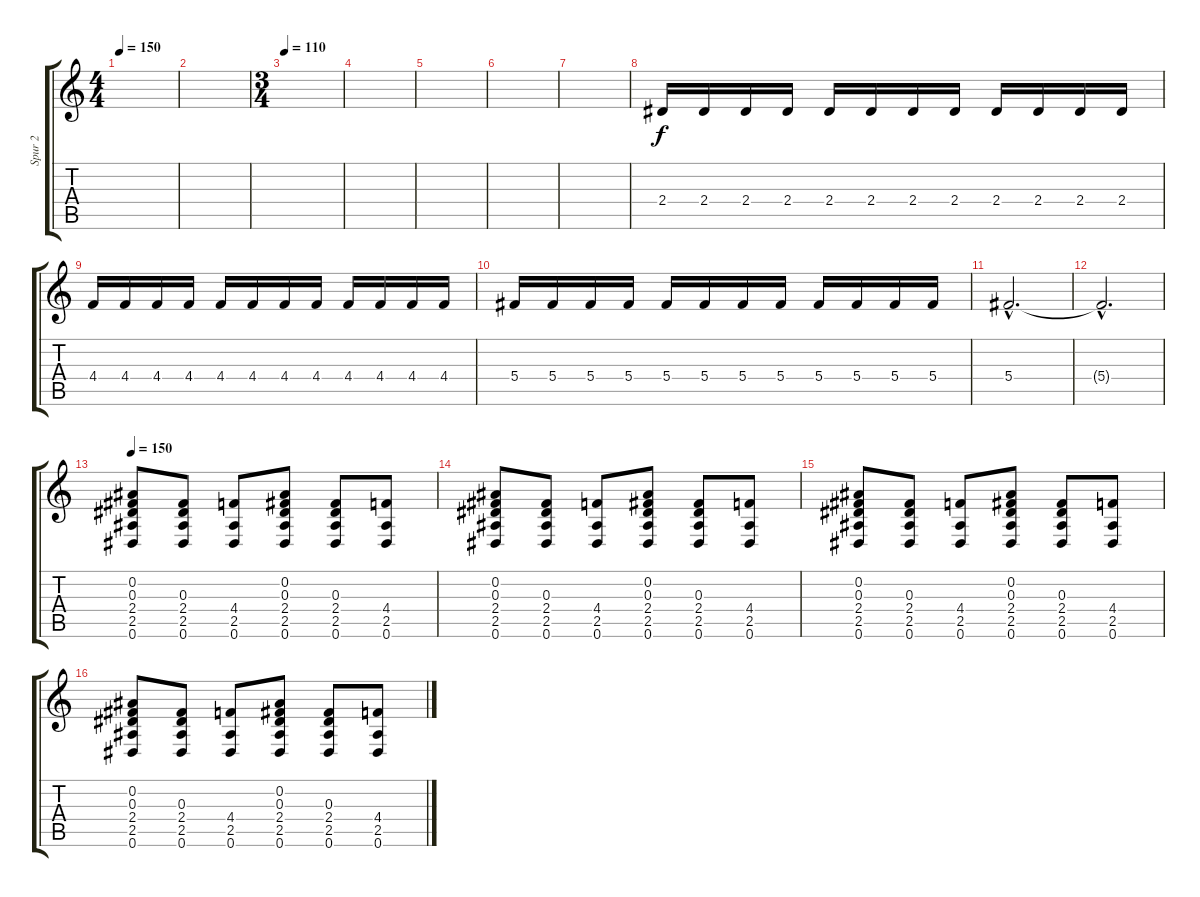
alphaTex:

\track ("Spur 2" "Spur 2") {instrument overdrivenguitar}
\staff {score tabs}
\tuning (Eb4 Bb3 Gb3 Db3 Ab2 Eb2) {hide}
\ts (4 4)
\tempo 150
\clef g2
\ks c
|
|
\ts (3 4)
\tempo 110
|
|
|
|
|
2.4.16 2.4.16 2.4.16 2.4.16 2.4.16 2.4.16 2.4.16 2.4.16 2.4.16 2.4.16 2.4.16 2.4.16 |
4.4.16 4.4.16 4.4.16 4.4.16 4.4.16 4.4.16 4.4.16 4.4.16 4.4.16 4.4.16 4.4.16 4.4.16 |
5.4.16 5.4.16 5.4.16 5.4.16 5.4.16 5.4.16 5.4.16 5.4.16 5.4.16 5.4.16 5.4.16 5.4.16 |
5.4{hac}.2{d} |
5.4{hac t}.2{d} |
\tempo 150
(0.2 0.3 2.4 2.5 0.6).8 (0.3 2.4 2.5 0.6).8 (4.4 2.5 0.6).8 (0.2 0.3 2.4 2.5 0.6).8 (0.3 2.4 2.5 0.6).8 (4.4 2.5 0.6).8 |
(0.2 0.3 2.4 2.5 0.6).8 (0.3 2.4 2.5 0.6).8 (4.4 2.5 0.6).8 (0.2 0.3 2.4 2.5 0.6).8 (0.3 2.4 2.5 0.6).8 (4.4 2.5 0.6).8 |
(0.2 0.3 2.4 2.5 0.6).8 (0.3 2.4 2.5 0.6).8 (4.4 2.5 0.6).8 (0.2 0.3 2.4 2.5 0.6).8 (0.3 2.4 2.5 0.6).8 (4.4 2.5 0.6).8 |
(0.2 0.3 2.4 2.5 0.6).8 (0.3 2.4 2.5 0.6).8 (4.4 2.5 0.6).8 (0.2 0.3 2.4 2.5 0.6).8 (0.3 2.4 2.5 0.6).8 (4.4 2.5 0.6).8
